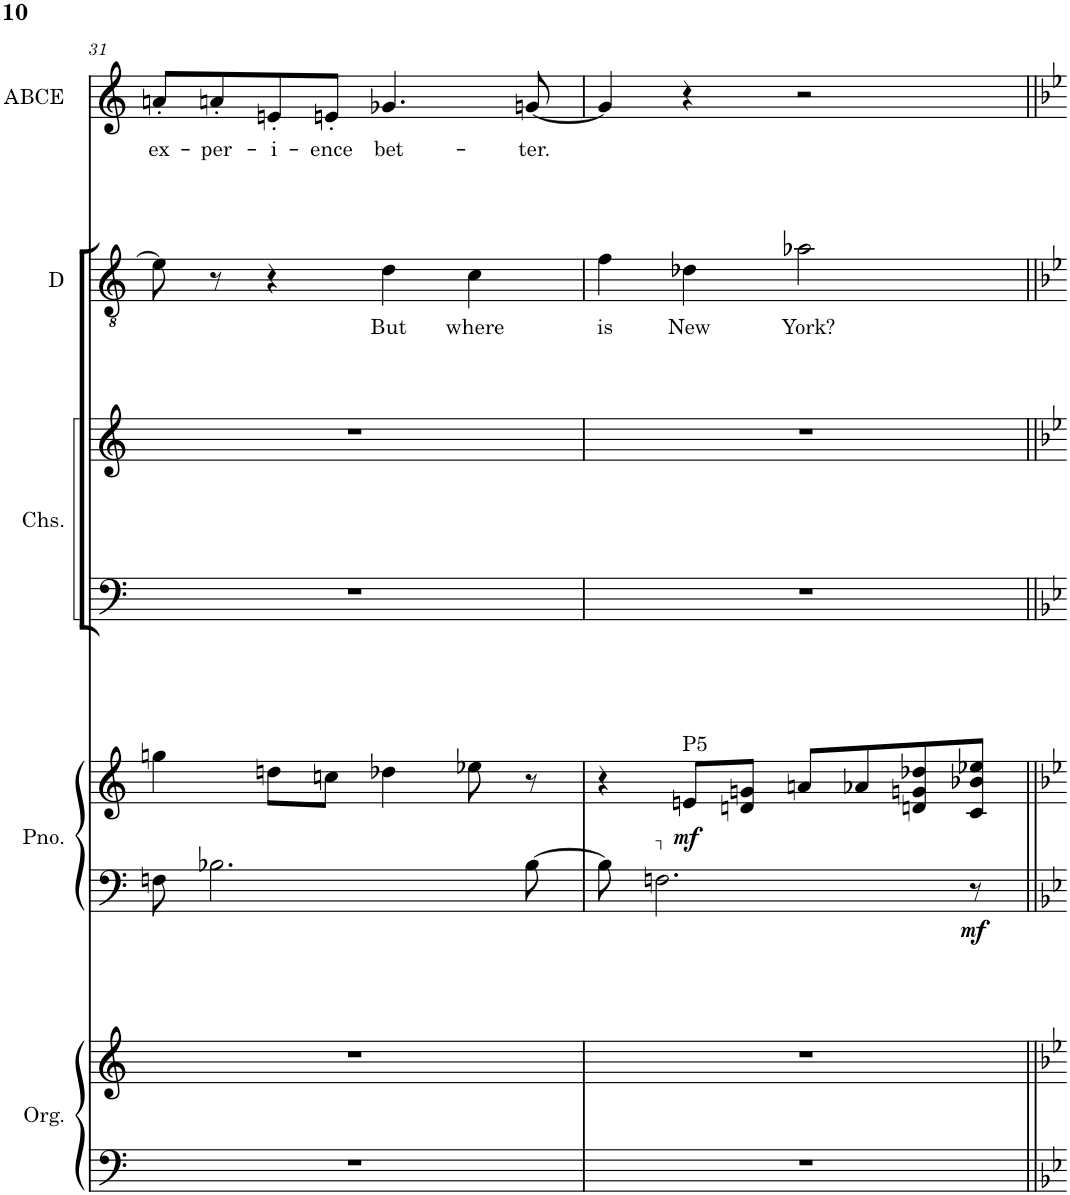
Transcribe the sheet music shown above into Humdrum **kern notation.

**kern	**kern	**kern	**kern	**dynam	**kern	**kern	**kern	**text	**kern	**text
*part5	*part5	*part4	*part4	*part4	*part3	*part3	*part2	*part2	*part1	*part1
*staff8	*staff7	*staff6	*staff5	*staff5/6	*staff4	*staff3	*staff2	*staff2	*staff1	*staff1
*I"Organ	*	*I"Piano	*	*	*I"Chorus	*	*I"Dan	*	*I"Allie Belle Celle Ellie	*
*I'Org.	*	*I'Pno.	*	*	*I'Chs.	*	*I'D	*	*I'ABCE	*
!!LO:PB:g=z
*clefF4	*clefG2	*clefF4	*clefG2	*	*clefF4	*clefG2	*clefGv2	*	*clefG2	*
*	*	*	*	*	*	*	*Trd1c2	*	*Trd1c2	*
*k[]	*k[]	*k[]	*k[]	*	*k[]	*k[]	*k[]	*	*k[]	*
*M4/4	*M4/4	*M4/4	*M4/4	*	*M4/4	*M4/4	*M4/4	*	*M4/4	*
=31	=31	=31	=31	=31	=31	=31	=31	=31	=31	=31
!	!	!	!	!	!	!	!	!	!	!LO:LY:b
1r	1r	8Fn\	4ggn\	.	1r	1r	8e-\]	.	8an'/L	ex-
!	!	!	!	!	!	!	!	!	!	!LO:LY:b
.	.	2.B-X\	.	.	.	.	8r	.	8an'/	-per-
!	!	!	!	!	!	!	!	!	!	!LO:LY:b
.	.	.	8ddn\L	.	.	.	4r	.	8en'/	-i-
!	!	!	!	!	!	!	!	!	!	!LO:LY:b
.	.	.	8ccn\J	.	.	.	.	.	8en'/J	-ence
!	!	!	!	!	!	!	!	!LO:LY:b	!	!LO:LY:b
.	.	.	4dd-X\	.	.	.	4d\	But	4.g-X/	bet-
!	!	!	!	!	!	!	!	!LO:LY:b	!	!
.	.	.	8ee-X\	.	.	.	4c\	where	.	.
!	!	!	!	!	!	!	!	!	!	!LO:LY:b
.	.	[8B-\	8r	.	.	.	.	.	[8gn/	-ter.
=32	=32	=32	=32	=32	=32	=32	=32	=32	=32	=32
!	!	!	!	!	!	!	!	!LO:LY:b	!	!
1r	1r	8B-\]	4r	.	1r	1r	4f\	is	4g/]	.
!	!	!LO:TX:a:t=𝆨	!	!	!	!	!	!	!	!
.	.	2.Fn\	.	.	.	.	.	.	.	.
!	!	!	!LO:TX:a:t=P5	!	!	!	!	!	!	!
!	!	!	!	!LO:DY:b	!	!	!	!LO:LY:b	!	!
.	.	.	8en/L	mf	.	.	4d-X\	New	4r	.
.	.	.	8dn/ 8gn/J	.	.	.	.	.	.	.
!	!	!	!	!	!	!	!	!LO:LY:b	!	!
.	.	.	8an/L	.	.	.	2a-X\	York?	2r	.
.	.	.	8a-X/	.	.	.	.	.	.	.
.	.	.	8dn/ 8gn/ 8dd-X/	.	.	.	.	.	.	.
!	!	!	!	!LO:DY:b=2	!	!	!	!	!	!
.	.	8r	8c/ 8b-X/ 8ee-X/J	mf	.	.	.	.	.	.
=||	=||	=||	=||	=||	=||	=||	=||	=||	=||	=||
*-	*-	*-	*-	*-	*-	*-	*-	*-	*-	*-
